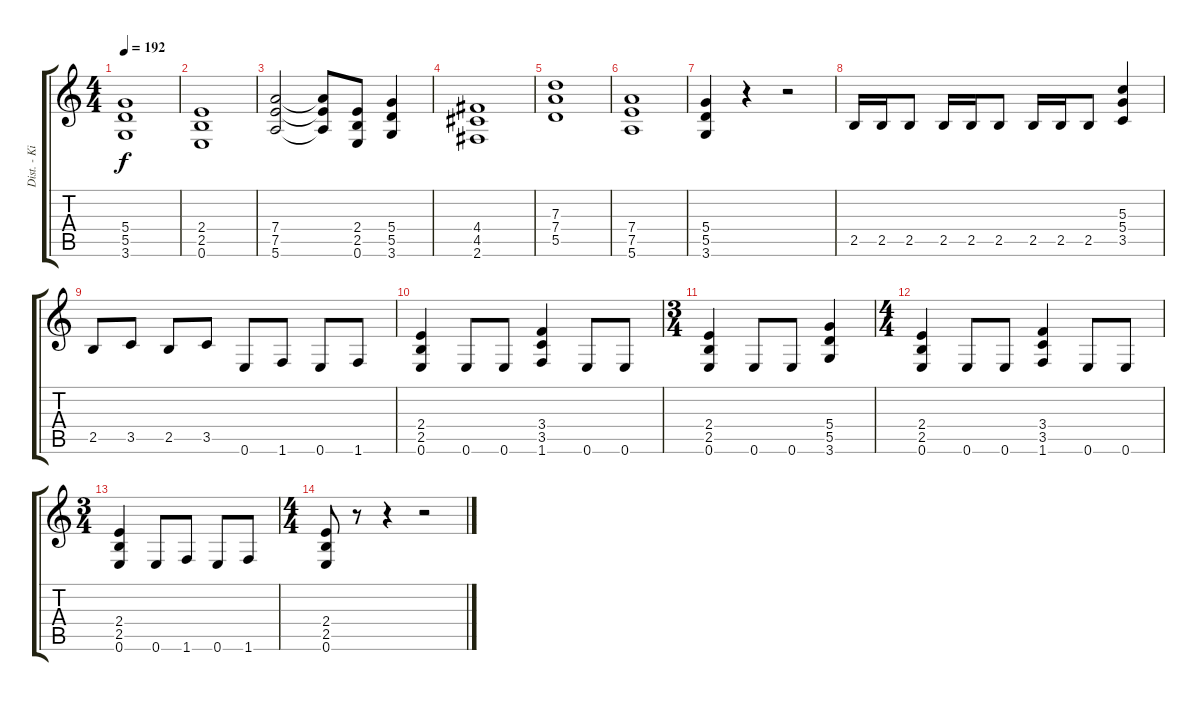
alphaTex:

\track ("Dist. - Kirk" "Dist. - Ki") {instrument distortionguitar}
\staff {score tabs}
\tuning (E4 B3 G3 D3 A2 E2) {hide}
\ts (4 4)
\tempo 192
\clef g2
\ks c
(5.4 5.5 3.6).1{dy f} |
(2.4 2.5 0.6).1 |
(7.4 7.5 5.6).2 (7.4{t} 7.5{t} 5.6{t}).8 (2.4 2.5 0.6).8 (5.4 5.5 3.6).4 |
(4.4 4.5 2.6).1 |
(7.3 7.4 5.5).1 |
(7.4 7.5 5.6).1 |
(5.4 5.5 3.6).4 r.4 r.2 |
2.5.16 2.5.16 2.5.8 2.5.16 2.5.16 2.5.8 2.5.16 2.5.16 2.5.8 (5.3 5.4 3.5).4 |
2.5.8 3.5.8 2.5.8 3.5.8 0.6.8 1.6.8 0.6.8 1.6.8 |
(2.4 2.5 0.6).4 0.6.8 0.6.8 (3.4 3.5 1.6).4 0.6.8 0.6.8 |
\ts (3 4)
(2.4 2.5 0.6).4 0.6.8 0.6.8 (5.4 5.5 3.6).4 |
\ts (4 4)
(2.4 2.5 0.6).4 0.6.8 0.6.8 (3.4 3.5 1.6).4 0.6.8 0.6.8 |
\ts (3 4)
(2.4 2.5 0.6).4 0.6.8 1.6.8 0.6.8 1.6.8 |
\ts (4 4)
(2.4 2.5 0.6).8 r.8 r.4 r.2
